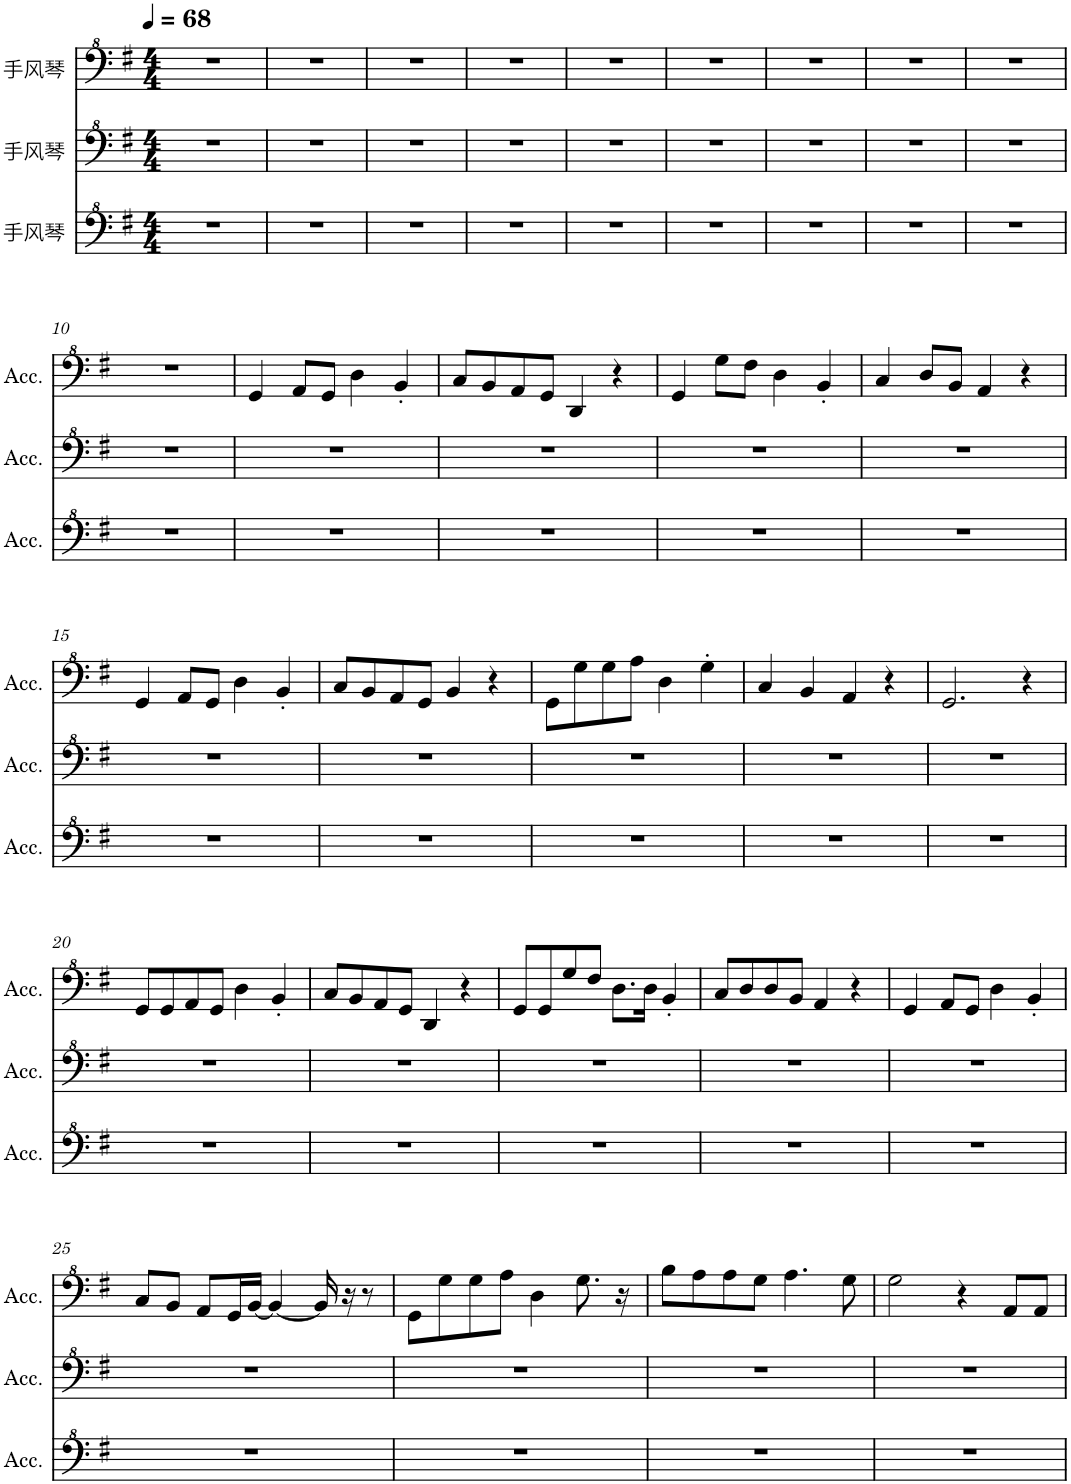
**kern	**kern	**kern
*part3	*part2	*part1
*staff3	*staff2	*staff1
*I"手风琴	*I"手风琴	*I"手风琴
*clefF^4	*clefF^4	*clefF^4
*k[f#]	*k[f#]	*k[f#]
*M4/4	*M4/4	*M4/4
*MM68	*MM68	*MM68
=1	=1	=1
1r	1r	1r
=2	=2	=2
1r	1r	1r
=3	=3	=3
1r	1r	1r
=4	=4	=4
1r	1r	1r
=5	=5	=5
1r	1r	1r
=6	=6	=6
1r	1r	1r
=7	=7	=7
1r	1r	1r
=8	=8	=8
1r	1r	1r
=9	=9	=9
1r	1r	1r
!!LO:LB:g=z
=10	=10	=10
1r	1r	1r
=11	=11	=11
1r	1r	4G/
.	.	8A/L
.	.	8G/J
.	.	4d\
.	.	4B'/
=12	=12	=12
1r	1r	8c/L
.	.	8B/
.	.	8A/
.	.	8G/J
.	.	4D/
.	.	4r
=13	=13	=13
1r	1r	4G/
.	.	8g\L
.	.	8f#\J
.	.	4d\
.	.	4B'/
=14	=14	=14
1r	1r	4c/
.	.	8d/L
.	.	8B/J
.	.	4A/
.	.	4r
!!LO:LB:g=z
=15	=15	=15
1r	1r	4G/
.	.	8A/L
.	.	8G/J
.	.	4d\
.	.	4B'/
=16	=16	=16
1r	1r	8c/L
.	.	8B/
.	.	8A/
.	.	8G/J
.	.	4B/
.	.	4r
=17	=17	=17
1r	1r	8G\L
.	.	8g\
.	.	8g\
.	.	8a\J
.	.	4d\
.	.	4g'\
=18	=18	=18
1r	1r	4c/
.	.	4B/
.	.	4A/
.	.	4r
=19	=19	=19
1r	1r	2.G/
.	.	4r
!!LO:LB:g=z
=20	=20	=20
1r	1r	8G/L
.	.	8G/
.	.	8A/
.	.	8G/J
.	.	4d\
.	.	4B'/
=21	=21	=21
1r	1r	8c/L
.	.	8B/
.	.	8A/
.	.	8G/J
.	.	4D/
.	.	4r
=22	=22	=22
1r	1r	8G/L
.	.	8G/
.	.	8g/
.	.	8f#/J
.	.	8.d\L
.	.	16d\Jk
.	.	4B'/
=23	=23	=23
1r	1r	8c/L
.	.	8d/
.	.	8d/
.	.	8B/J
.	.	4A/
.	.	4r
=24	=24	=24
1r	1r	4G/
.	.	8A/L
.	.	8G/J
.	.	4d\
.	.	4B'/
!!LO:LB:g=z
=25	=25	=25
1r	1r	8c/L
.	.	8B/J
.	.	8A/L
.	.	16G/L
.	.	[16B/JJ
.	.	4B/_
.	.	16B/]
.	.	16r
.	.	8r
=26	=26	=26
1r	1r	8G\L
.	.	8g\
.	.	8g\
.	.	8a\J
.	.	4d\
.	.	8.g\
.	.	16r
=27	=27	=27
1r	1r	8b\L
.	.	8a\
.	.	8a\
.	.	8g\J
.	.	4.a\
.	.	8g\
=28	=28	=28
1r	1r	2g\
.	.	4r
.	.	8A/L
.	.	8A/J
=	=	=
*-	*-	*-
